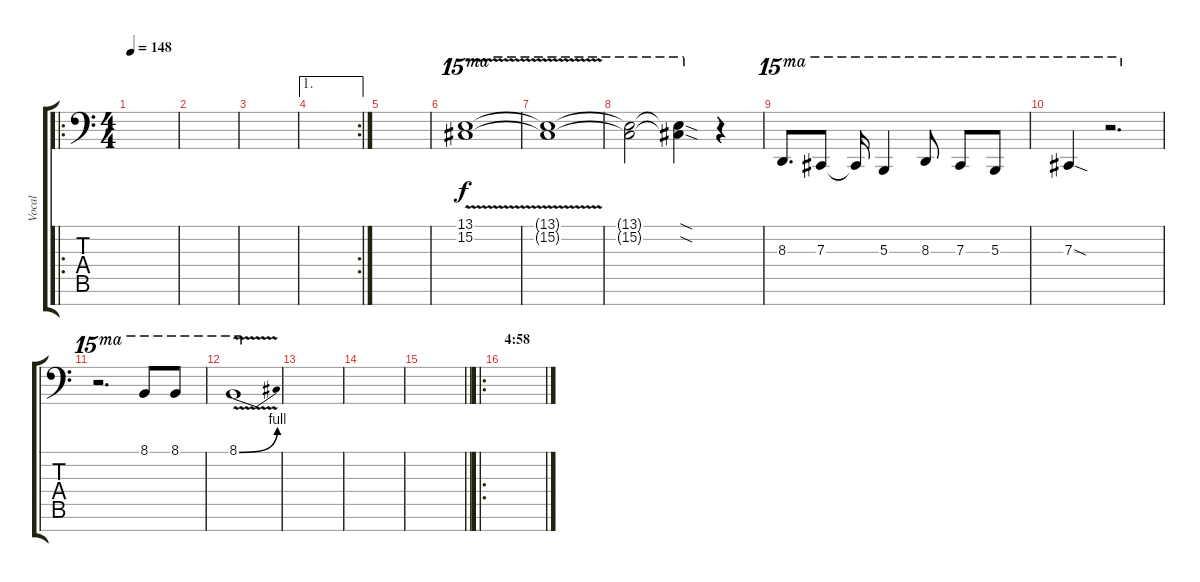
\track ("Vocal" "Vocal") {instrument sopranosax}
\staff {score tabs}
\tuning (Eb4 Bb3 Gb3 Db3 Ab2 Eb2 Bb1) {hide}
\ro
\ts (4 4)
\tempo 148
\clef f4
\ks c
|
|
|
\ae 1
\rc 2
|
|
(13.1{v} 15.2{v}).1{ot 15ma} |
(13.1{t} 15.2{t}).1{ot 15ma} |
(13.1{t} 15.2{t}).2{ot 15ma} (13.1{sod t} 15.2{sod t}).4{ot 15ma} r.4 |
8.3.8{d ot 15ma} 7.3.8{ot 15ma} 7.3{t}.16{ot 15ma} 5.3.4{ot 15ma} 8.3.8{ot 15ma} 7.3.8{ot 15ma} 5.3.8{ot 15ma} |
7.3{sod}.4{ot 15ma} r.2{d ot 15ma} |
r.2{d ot 15ma} 8.1.8{ot 15ma} 8.1.8{ot 15ma} |
8.1{be (bend 0 0 60 4) v}.1{ot 15ma} |
|
|
\barLineRight lightlight
|
\ro
\section ("" "4:58")
